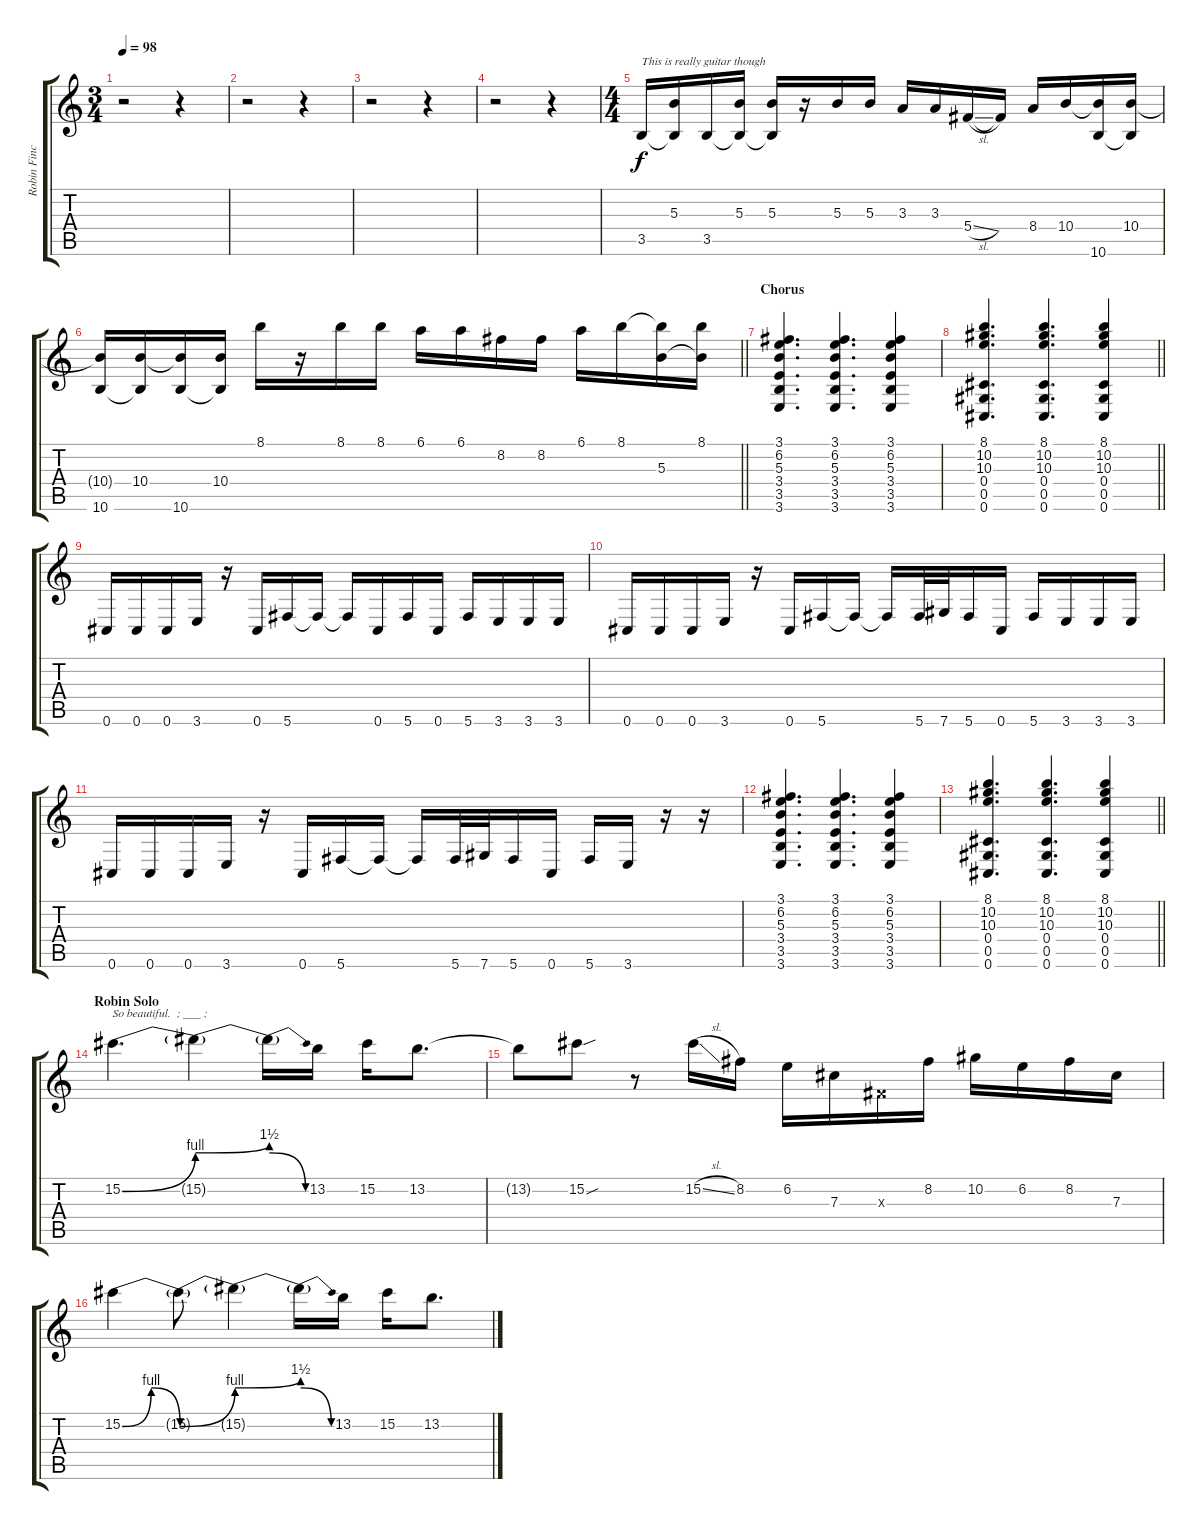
\track ("Robin Finck" "Robin Finc") {instrument distortionguitar}
\staff {score tabs}
\tuning (Eb4 Bb3 Gb3 Db3 Ab2 Db2) {hide}
\ts (3 4)
\tempo 98
\clef g2
\ks c
r.2{dy f} r.4 |
r.2 r.4 |
r.2 r.4 |
r.2 r.4 |
\ts (4 4)
3.5.16{txt "This is really guitar though"} (5.3 3.5{t}).16 3.5.16 (5.3 3.5{t}).16 (5.3 3.5{t}).16 r.16 5.3.16 5.3.16 3.3.16 3.3.16 5.4{sl}.16 5.4{t}.16 8.4.16 10.4.16 (10.4{t} 10.6).16 (10.4 10.6{t}).16 |
\barLineRight lightlight
(10.4{t} 10.6).16 (10.4 10.6{t}).16 (10.4{t} 10.6).16 (10.4 10.6{t}).16 8.1.16 r.16 8.1.16 8.1.16 6.1.16 6.1.16 8.2.16 8.2.16 6.1.16 8.1.16 (8.1{t} 5.3).16 (8.1 5.3{t}).16 |
\section ("" "Chorus")
(3.1 6.2 5.3 3.4 3.5 3.6).4{d} (3.1 6.2 5.3 3.4 3.5 3.6).4{d} (3.1 6.2 5.3 3.4 3.5 3.6).4 |
\barLineRight lightlight
(8.1 10.2 10.3 0.4 0.5 0.6).4{d} (8.1 10.2 10.3 0.4 0.5 0.6).4{d} (8.1 10.2 10.3 0.4 0.5 0.6).4 |
0.6.16 0.6.16 0.6.16 3.6.16 r.16 0.6.16 5.6.16 5.6{t}.16 5.6{t}.16 0.6.16 5.6.16 0.6.16 5.6.16 3.6.16 3.6.16 3.6.16 |
0.6.16 0.6.16 0.6.16 3.6.16 r.16 0.6.16 5.6.16 5.6{t}.16 5.6{t}.16 5.6.32 7.6.32 5.6.16 0.6.16 5.6.16 3.6.16 3.6.16 3.6.16 |
0.6.16 0.6.16 0.6.16 3.6.16 r.16 0.6.16 5.6.16 5.6{t}.16 5.6{t}.16 5.6.32 7.6.32 5.6.16 0.6.16 5.6.16 3.6.16 r.16 r.16 |
(3.1 6.2 5.3 3.4 3.5 3.6).4{d} (3.1 6.2 5.3 3.4 3.5 3.6).4{d} (3.1 6.2 5.3 3.4 3.5 3.6).4 |
\barLineRight lightlight
(8.1 10.2 10.3 0.4 0.5 0.6).4{d} (8.1 10.2 10.3 0.4 0.5 0.6).4{d} (8.1 10.2 10.3 0.4 0.5 0.6).4 |
\section ("" "Robin Solo")
15.2{be (bend 0 0 60 4)}.4{d txt "So beautiful.  ; ___ ;"} 15.2{be (bend 0 4 60 6) t}.4 15.2{be (release 0 4 60 0) t}.16 13.2.16 15.2.16 13.2.8{d} |
13.2{t}.8 15.2{sou}.8 r.8 15.2{sl}.16 8.2.16 6.2.16 7.3.16 0.3{x}.16 8.2.16 10.2.16 6.2.16 8.2.16 7.3.16 |
15.2{be (bendrelease 0 0 15 4 45 4 60 0)}.4 15.2{be (bend 0 0 60 4) t}.8 15.2{be (bend 0 4 60 6) t}.4 15.2{be (release 0 4 60 0) t}.16 13.2.16 15.2.16 13.2.8{d}
